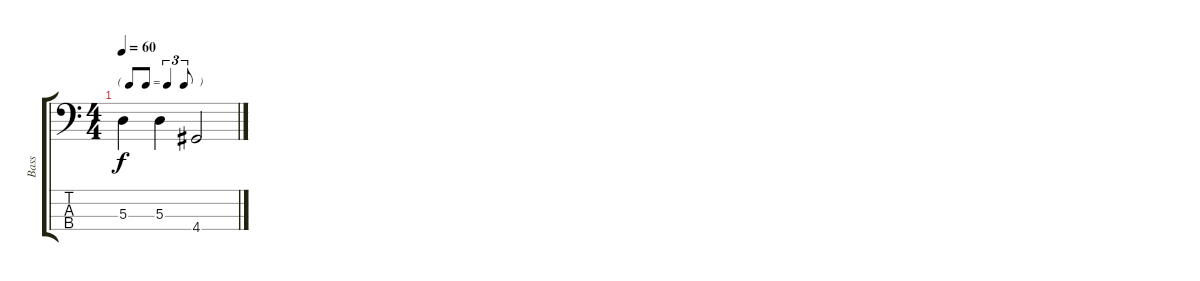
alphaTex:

\track ("Bass" "Bass") {instrument acousticbass}
\staff {score tabs}
\tuning (G2 D2 A1 E1) {hide}
\ts (4 4)
\tf triplet8th
\tempo 60
\clef f4
\ks c
5.3.4{dy f} 5.3.4 4.4.2
